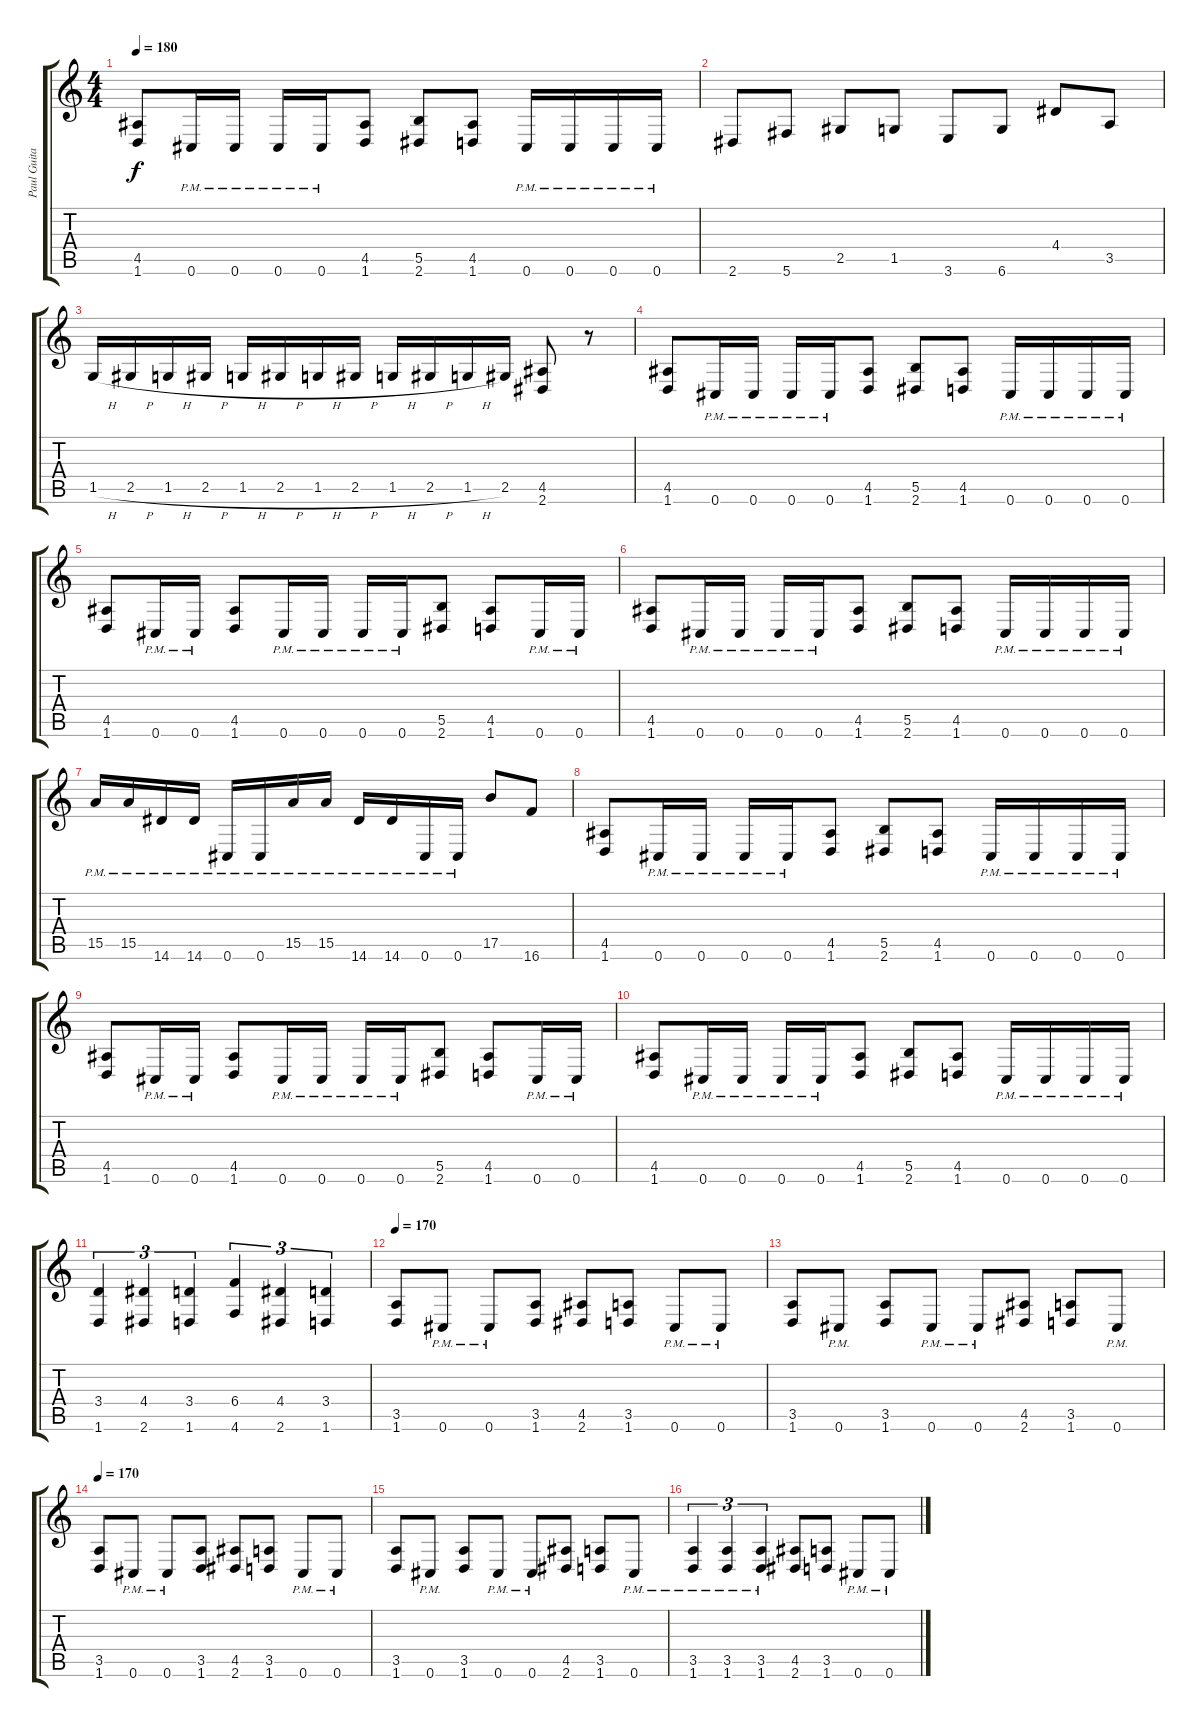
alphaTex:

\track ("Paul Guitar" "Paul Guita") {instrument overdrivenguitar}
\staff {score tabs}
\tuning (Db4 Ab3 E3 B2 Gb2 Db2) {hide}
\ts (4 4)
\tempo 180
\clef g2
\ks c
(4.5 1.6).8{dy f} 0.6{pm}.16 0.6{pm}.16 0.6{pm}.16 0.6{pm}.16 (4.5 1.6).8 (5.5 2.6).8 (4.5 1.6).8 0.6{pm}.16 0.6{pm}.16 0.6{pm}.16 0.6{pm}.16 |
2.6.8 5.6.8 2.5.8 1.5.8 3.6.8 6.6.8 4.4.8 3.5.8 |
1.5{h}.16 2.5{h}.16 1.5{h}.16 2.5{h}.16 1.5{h}.16 2.5{h}.16 1.5{h}.16 2.5{h}.16 1.5{h}.16 2.5{h}.16 1.5{h}.16 2.5.16 (4.5 2.6).8 r.8 |
(4.5 1.6).8 0.6{pm}.16 0.6{pm}.16 0.6{pm}.16 0.6{pm}.16 (4.5 1.6).8 (5.5 2.6).8 (4.5 1.6).8 0.6{pm}.16 0.6{pm}.16 0.6{pm}.16 0.6{pm}.16 |
(4.5 1.6).8 0.6{pm}.16 0.6{pm}.16 (4.5 1.6).8 0.6{pm}.16 0.6{pm}.16 0.6{pm}.16 0.6{pm}.16 (5.5 2.6).8 (4.5 1.6).8 0.6{pm}.16 0.6{pm}.16 |
(4.5 1.6).8 0.6{pm}.16 0.6{pm}.16 0.6{pm}.16 0.6{pm}.16 (4.5 1.6).8 (5.5 2.6).8 (4.5 1.6).8 0.6{pm}.16 0.6{pm}.16 0.6{pm}.16 0.6{pm}.16 |
15.5{pm}.16 15.5{pm}.16 14.6{pm}.16 14.6{pm}.16 0.6{pm}.16 0.6{pm}.16 15.5{pm}.16 15.5{pm}.16 14.6{pm}.16 14.6{pm}.16 0.6{pm}.16 0.6{pm}.16 17.5.8 16.6.8 |
(4.5 1.6).8 0.6{pm}.16 0.6{pm}.16 0.6{pm}.16 0.6{pm}.16 (4.5 1.6).8 (5.5 2.6).8 (4.5 1.6).8 0.6{pm}.16 0.6{pm}.16 0.6{pm}.16 0.6{pm}.16 |
(4.5 1.6).8 0.6{pm}.16 0.6{pm}.16 (4.5 1.6).8 0.6{pm}.16 0.6{pm}.16 0.6{pm}.16 0.6{pm}.16 (5.5 2.6).8 (4.5 1.6).8 0.6{pm}.16 0.6{pm}.16 |
(4.5 1.6).8 0.6{pm}.16 0.6{pm}.16 0.6{pm}.16 0.6{pm}.16 (4.5 1.6).8 (5.5 2.6).8 (4.5 1.6).8 0.6{pm}.16 0.6{pm}.16 0.6{pm}.16 0.6{pm}.16 |
(3.4 1.6).4{tu (3 2)} (4.4 2.6).4{tu (3 2)} (3.4 1.6).4{tu (3 2)} (6.4 4.6).4{tu (3 2)} (4.4 2.6).4{tu (3 2)} (3.4 1.6).4{tu (3 2)} |
\tempo 170
(3.5 1.6).8 0.6{pm}.8 0.6{pm}.8 (3.5 1.6).8 (4.5 2.6).8 (3.5 1.6).8 0.6{pm}.8 0.6{pm}.8 |
(3.5 1.6).8 0.6{pm}.8 (3.5 1.6).8 0.6{pm}.8 0.6{pm}.8 (4.5 2.6).8 (3.5 1.6).8 0.6{pm}.8 |
\tempo 170
(3.5 1.6).8 0.6{pm}.8 0.6{pm}.8 (3.5 1.6).8 (4.5 2.6).8 (3.5 1.6).8 0.6{pm}.8 0.6{pm}.8 |
(3.5 1.6).8 0.6{pm}.8 (3.5 1.6).8 0.6{pm}.8 0.6{pm}.8 (4.5 2.6).8 (3.5 1.6).8 0.6{pm}.8 |
(3.5{pm} 1.6).4{tu (3 2)} (3.5{pm} 1.6).4{tu (3 2)} (3.5{pm} 1.6).4{tu (3 2)} (4.5 2.6).8 (3.5 1.6).8 0.6{pm}.8 0.6{pm}.8
